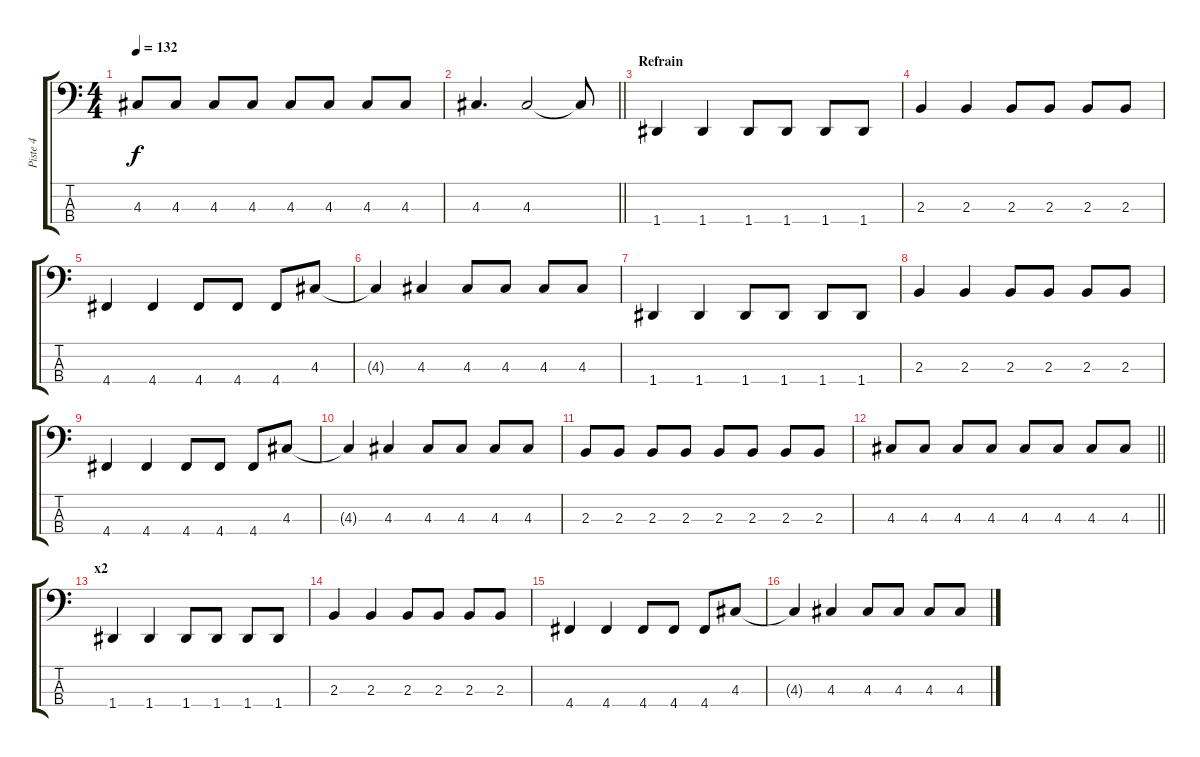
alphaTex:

\track ("Piste 4" "Piste 4") {instrument electricbassfinger}
\staff {score tabs}
\tuning (G2 D2 A1 D1) {hide}
\ts (4 4)
\tempo 132
\clef f4
\ks c
4.3.8{dy f} 4.3.8 4.3.8 4.3.8 4.3.8 4.3.8 4.3.8 4.3.8 |
\barLineRight lightlight
4.3.4{d} 4.3.2 4.3{t}.8 |
\section ("" "Refrain")
1.4.4 1.4.4 1.4.8 1.4.8 1.4.8 1.4.8 |
2.3.4 2.3.4 2.3.8 2.3.8 2.3.8 2.3.8 |
4.4.4 4.4.4 4.4.8 4.4.8 4.4.8 4.3.8 |
4.3{t}.4 4.3.4 4.3.8 4.3.8 4.3.8 4.3.8 |
1.4.4 1.4.4 1.4.8 1.4.8 1.4.8 1.4.8 |
2.3.4 2.3.4 2.3.8 2.3.8 2.3.8 2.3.8 |
4.4.4 4.4.4 4.4.8 4.4.8 4.4.8 4.3.8 |
4.3{t}.4 4.3.4 4.3.8 4.3.8 4.3.8 4.3.8 |
2.3.8 2.3.8 2.3.8 2.3.8 2.3.8 2.3.8 2.3.8 2.3.8 |
\barLineRight lightlight
4.3.8 4.3.8 4.3.8 4.3.8 4.3.8 4.3.8 4.3.8 4.3.8 |
\section ("" "x2")
1.4.4 1.4.4 1.4.8 1.4.8 1.4.8 1.4.8 |
2.3.4 2.3.4 2.3.8 2.3.8 2.3.8 2.3.8 |
4.4.4 4.4.4 4.4.8 4.4.8 4.4.8 4.3.8 |
4.3{t}.4 4.3.4 4.3.8 4.3.8 4.3.8 4.3.8
